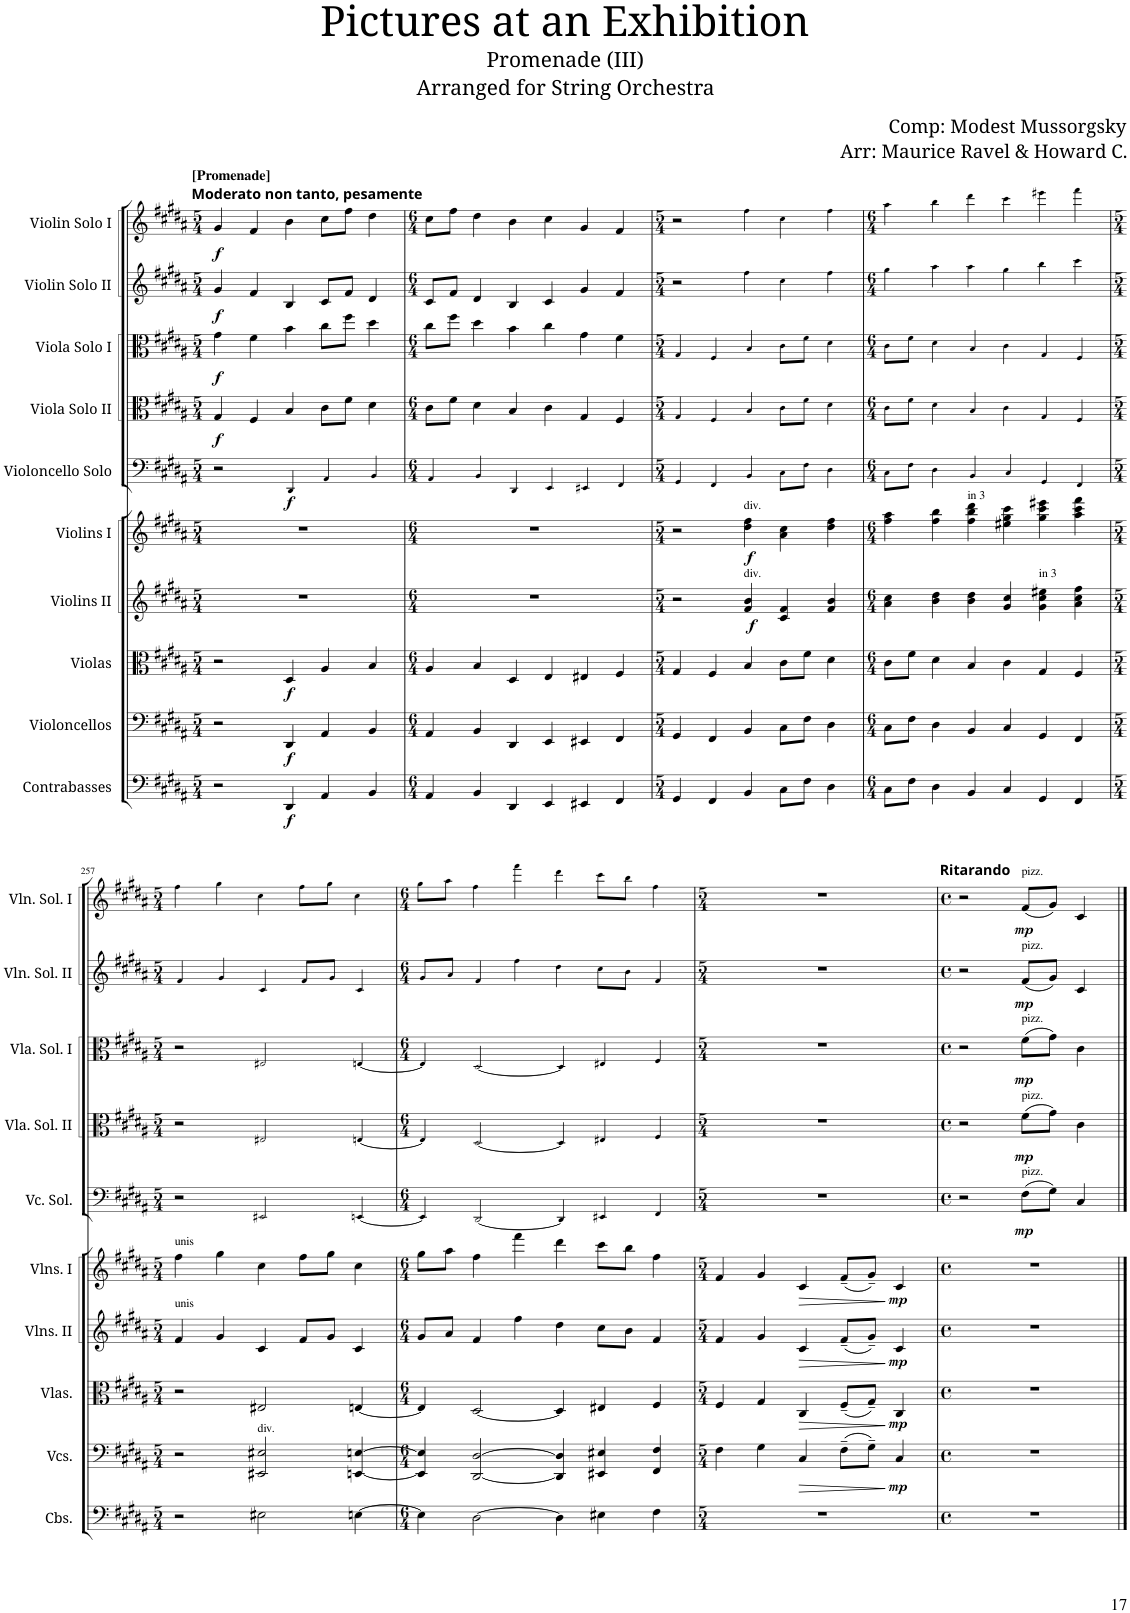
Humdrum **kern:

**kern	**dynam	**kern	**dynam	**kern	**dynam	**kern	**dynam	**kern	**dynam	**kern	**dynam	**kern	**dynam	**kern	**dynam	**kern	**dynam	**kern	**dynam
*part10	*part10	*part9	*part9	*part8	*part8	*part7	*part7	*part6	*part6	*part5	*part5	*part4	*part4	*part3	*part3	*part2	*part2	*part1	*part1
*staff10	*staff10	*staff9	*staff9	*staff8	*staff8	*staff7	*staff7	*staff6	*staff6	*staff5	*staff5	*staff4	*staff4	*staff3	*staff3	*staff2	*staff2	*staff1	*staff1
*I"Contrabasses	*	*I"Violoncellos	*	*I"Violas	*	*I"Violins II	*	*I"Violins I	*	*I"Violoncello Solo	*	*I"Viola Solo II	*	*I"Viola Solo I	*	*I"Violin Solo II	*	*I"Violin Solo I	*
*I'Cbs.	*	*I'Vcs.	*	*I'Vlas.	*	*I'Vlns. II	*	*I'Vlns. I	*	*I'Vc. Sol.	*	*I'Vla. Sol. II	*	*I'Vla. Sol. I	*	*I'Vln. Sol. II	*	*I'Vln. Sol. I	*
*clefF4	*	*clefF4	*	*clefC3	*	*clefG2	*	*clefG2	*	*clefF4	*	*clefC3	*	*clefC3	*	*clefG2	*	*clefG2	*
*Trd7c12	*	*	*	*	*	*	*	*	*	*	*	*	*	*	*	*	*	*	*
*k[f#c#g#d#a#]	*	*k[f#c#g#d#a#]	*	*k[f#c#g#d#a#]	*	*k[f#c#g#d#a#]	*	*k[f#c#g#d#a#]	*	*k[f#c#g#d#a#]	*	*k[f#c#g#d#a#]	*	*k[f#c#g#d#a#]	*	*k[f#c#g#d#a#]	*	*k[f#c#g#d#a#]	*
*M5/4	*	*M5/4	*	*M5/4	*	*M5/4	*	*M5/4	*	*M5/4	*	*M5/4	*	*M5/4	*	*M5/4	*	*M5/4	*
=253	=253	=253	=253	=253	=253	=253	=253	=253	=253	=253	=253	=253	=253	=253	=253	=253	=253	=253	=253
!	!	!	!	!	!	!	!	!	!	!	!	!	!	!	!	!	!	!LO:TX:a:B:t=[Promenade]	!
!	!	!	!	!	!	!	!	!	!	!	!	!	!	!	!	!	!	!LO:TX:a:t=Moderato non tanto, pesamente	!
!	!	!	!	!	!	!	!	!	!	!	!	!	!LO:DY:b	!	!LO:DY:b	!	!LO:DY:b	!	!LO:DY:b
2r	.	2r	.	2r	.	4%5r	.	4%5r	.	2r	.	4G#/	f	4g#\	f	4g#/	f	4g#/	f
.	.	.	.	.	.	.	.	.	.	.	.	4F#/	.	4f#\	.	4f#/	.	4f#/	.
!	!LO:DY:b	!	!LO:DY:b	!	!LO:DY:b	!	!	!	!	!	!LO:DY:b	!	!	!	!	!	!	!	!
4DD#/	f	4DD#/	f	4D#/	f	.	.	.	.	4DD#/	f	4B/	.	4b\	.	4B/	.	4b\	.
4AA#/	.	4AA#/	.	4A#/	.	.	.	.	.	4AA#/	.	8c#\L	.	8cc#\L	.	8c#/L	.	8cc#\L	.
.	.	.	.	.	.	.	.	.	.	.	.	8f#\J	.	8ff#\J	.	8f#/J	.	8ff#\J	.
4BB/	.	4BB/	.	4B/	.	.	.	.	.	4BB/	.	4d#\	.	4dd#\	.	4d#/	.	4dd#\	.
=254	=254	=254	=254	=254	=254	=254	=254	=254	=254	=254	=254	=254	=254	=254	=254	=254	=254	=254	=254
*M6/4	*	*M6/4	*	*M6/4	*	*M6/4	*	*M6/4	*	*M6/4	*	*M6/4	*	*M6/4	*	*M6/4	*	*M6/4	*
4AA#/	.	4AA#/	.	4A#/	.	1.r	.	1.r	.	4AA#/	.	8c#\L	.	8cc#\L	.	8c#/L	.	8cc#\L	.
.	.	.	.	.	.	.	.	.	.	.	.	8f#\J	.	8ff#\J	.	8f#/J	.	8ff#\J	.
4BB/	.	4BB/	.	4B/	.	.	.	.	.	4BB/	.	4d#\	.	4dd#\	.	4d#/	.	4dd#\	.
4DD#/	.	4DD#/	.	4D#/	.	.	.	.	.	4DD#/	.	4B/	.	4b\	.	4B/	.	4b\	.
4EE/	.	4EE/	.	4E/	.	.	.	.	.	4EE/	.	4c#\	.	4cc#\	.	4c#/	.	4cc#\	.
4EE#X/	.	4EE#X/	.	4E#X/	.	.	.	.	.	4EE#X/	.	4G#/	.	4g#\	.	4g#/	.	4g#/	.
4FF#/	.	4FF#/	.	4F#/	.	.	.	.	.	4FF#/	.	4F#/	.	4f#\	.	4f#/	.	4f#/	.
=255	=255	=255	=255	=255	=255	=255	=255	=255	=255	=255	=255	=255	=255	=255	=255	=255	=255	=255	=255
*M5/4	*	*M5/4	*	*M5/4	*	*M5/4	*	*M5/4	*	*M5/4	*	*M5/4	*	*M5/4	*	*M5/4	*	*M5/4	*
4GG#/	.	4GG#/	.	4G#/	.	2r	.	2r	.	4GG#/	.	4G#/	.	4G#/	.	2r	.	2r	.
4FF#/	.	4FF#/	.	4F#/	.	.	.	.	.	4FF#/	.	4F#/	.	4F#/	.	.	.	.	.
!	!	!	!	!	!	!	!	!LO:TX:a:t=div.	!	!	!	!	!	!	!	!	!	!	!
!	!	!	!	!	!	!LO:TX:a:t=div.	!	!	!	!	!	!	!	!	!	!	!	!	!
!	!	!	!	!	!	!	!LO:DY:b	!	!LO:DY:b	!	!	!	!	!	!	!	!	!	!
4BB/	.	4BB/	.	4B/	.	4f#/ 4b/	f	4dd#\ 4ff#\	f	4BB/	.	4B/	.	4B/	.	4ff#\	.	4ff#\	.
8C#\L	.	8C#\L	.	8c#\L	.	4c#/ 4f#/	.	4a#\ 4cc#\	.	8C#\L	.	8c#\L	.	8c#\L	.	4cc#\	.	4cc#\	.
8F#\J	.	8F#\J	.	8f#\J	.	.	.	.	.	8F#\J	.	8f#\J	.	8f#\J	.	.	.	.	.
4D#\	.	4D#\	.	4d#\	.	4f#/ 4b/	.	4dd#\ 4ff#\	.	4D#\	.	4d#\	.	4d#\	.	4ff#\	.	4ff#\	.
=256	=256	=256	=256	=256	=256	=256	=256	=256	=256	=256	=256	=256	=256	=256	=256	=256	=256	=256	=256
*M6/4	*	*M6/4	*	*M6/4	*	*M6/4	*	*M6/4	*	*M6/4	*	*M6/4	*	*M6/4	*	*M6/4	*	*M6/4	*
8C#\L	.	8C#\L	.	8c#\L	.	4a#\ 4cc#\	.	4ff#\ 4aa#\	.	8C#\L	.	8c#\L	.	8c#\L	.	4gg#\	.	4aa#\	.
8F#\J	.	8F#\J	.	8f#\J	.	.	.	.	.	8F#\J	.	8f#\J	.	8f#\J	.	.	.	.	.
4D#\	.	4D#\	.	4d#\	.	4b\ 4dd#\	.	4ff#\ 4bb\	.	4D#\	.	4d#\	.	4d#\	.	4aa#\	.	4bb\	.
!	!	!	!	!	!	!	!	!LO:TX:a:t=in 3	!	!	!	!	!	!	!	!	!	!	!
4BB/	.	4BB/	.	4B/	.	4b\ 4dd#\	.	4ff#\ 4bb\ 4ddd#\	.	4BB/	.	4B/	.	4B/	.	4aa#\	.	4ddd#\	.
4C#/	.	4C#/	.	4c#\	.	4g#/ 4cc#/	.	4ee#X\ 4gg#\ 4ccc#\	.	4C#/	.	4c#\	.	4c#\	.	4gg#\	.	4ccc#\	.
!	!	!	!	!	!	!LO:TX:a:t=in 3	!	!	!	!	!	!	!	!	!	!	!	!	!
4GG#/	.	4GG#/	.	4G#/	.	4g#\ 4cc#\ 4ee#X\	.	4gg#\ 4ccc#\ 4eee#X\	.	4GG#/	.	4G#/	.	4G#/	.	4bb\	.	4eee#X\	.
4FF#/	.	4FF#/	.	4F#/	.	4a#\ 4cc#\ 4ff#\	.	4aa#\ 4ccc#\ 4fff#\	.	4FF#/	.	4F#/	.	4F#/	.	4ccc#\	.	4fff#\	.
!!LO:LB:g=z
=257	=257	=257	=257	=257	=257	=257	=257	=257	=257	=257	=257	=257	=257	=257	=257	=257	=257	=257	=257
*M5/4	*	*M5/4	*	*M5/4	*	*M5/4	*	*M5/4	*	*M5/4	*	*M5/4	*	*M5/4	*	*M5/4	*	*M5/4	*
!	!	!	!	!	!	!	!	!LO:TX:a:t=unis	!	!	!	!	!	!	!	!	!	!	!
!	!	!	!	!	!	!LO:TX:a:t=unis	!	!	!	!	!	!	!	!	!	!	!	!	!
2r	.	2r	.	2r	.	4f#/	.	4ff#\	.	2r	.	2r	.	2r	.	4f#/	.	4ff#\	.
.	.	.	.	.	.	4g#/	.	4gg#\	.	.	.	.	.	.	.	4g#/	.	4gg#\	.
!	!	!LO:TX:a:t=div.	!	!	!	!	!	!	!	!	!	!	!	!	!	!	!	!	!
2E#X\	.	2EE#X/ 2E#X/	.	2E#X/	.	4c#/	.	4cc#\	.	2EE#X/	.	2E#X/	.	2E#X/	.	4c#/	.	4cc#\	.
.	.	.	.	.	.	8f#/L	.	8ff#\L	.	.	.	.	.	.	.	8f#/L	.	8ff#\L	.
.	.	.	.	.	.	8g#/J	.	8gg#\J	.	.	.	.	.	.	.	8g#/J	.	8gg#\J	.
[4En\	.	[4EEn/ [4En/	.	[4En/	.	4c#/	.	4cc#\	.	4EEn/	.	4En/	.	4En/	.	4c#/	.	4cc#\	.
=258	=258	=258	=258	=258	=258	=258	=258	=258	=258	=258	=258	=258	=258	=258	=258	=258	=258	=258	=258
*M6/4	*	*M6/4	*	*M6/4	*	*M6/4	*	*M6/4	*	*M6/4	*	*M6/4	*	*M6/4	*	*M6/4	*	*M6/4	*
4E\]	.	4EE/] 4E/]	.	4E/]	.	8g#/L	.	8gg#\L	.	4EE/	.	4E/	.	4E/	.	8g#/L	.	8gg#\L	.
.	.	.	.	.	.	8a#/J	.	8aa#\J	.	.	.	.	.	.	.	8a#/J	.	8aa#\J	.
[2D#\	.	[2DD#/ [2D#/	.	[2D#/	.	4f#/	.	4ff#\	.	2DD#/	.	2D#/	.	2D#/	.	4f#/	.	4ff#\	.
.	.	.	.	.	.	4ff#\	.	4fff#\	.	.	.	.	.	.	.	4ff#\	.	4fff#\	.
4D#\]	.	4DD#/] 4D#/]	.	4D#/]	.	4dd#\	.	4ddd#\	.	4DD#/	.	4D#/	.	4D#/	.	4dd#\	.	4ddd#\	.
4E#X\	.	4EE#X/ 4E#X/	.	4E#X/	.	8cc#\L	.	8ccc#\L	.	4EE#X/	.	4E#X/	.	4E#X/	.	8cc#\L	.	8ccc#\L	.
.	.	.	.	.	.	8b\J	.	8bb\J	.	.	.	.	.	.	.	8b\J	.	8bb\J	.
4F#\	.	4FF#/ 4F#/	.	4F#/	.	4f#/	.	4ff#\	.	4FF#/	.	4F#/	.	4F#/	.	4f#/	.	4ff#\	.
=259	=259	=259	=259	=259	=259	=259	=259	=259	=259	=259	=259	=259	=259	=259	=259	=259	=259	=259	=259
*M5/4	*	*M5/4	*	*M5/4	*	*M5/4	*	*M5/4	*	*M5/4	*	*M5/4	*	*M5/4	*	*M5/4	*	*M5/4	*
4%5r	.	4F#\	.	4F#/	.	4f#/	.	4f#/	.	4%5r	.	4%5r	.	4%5r	.	4%5r	.	4%5r	.
.	.	4G#\	.	4G#/	.	4g#/	.	4g#/	.	.	.	.	.	.	.	.	.	.	.
!	!	!	!LO:HP:b	!	!LO:HP:b	!	!LO:HP:b	!	!LO:HP:b	!	!	!	!	!	!	!	!	!	!
.	.	4C#/	>	4C#/	>	4c#/	>	4c#/	>	.	.	.	.	.	.	.	.	.	.
.	.	(8F#~\L	.	(8F#~/L	.	(8f#~/L	.	(8f#~/L	.	.	.	.	.	.	.	.	.	.	.
.	.	8G#~\J)	.	8G#~/J)	.	8g#~/J)	.	8g#~/J)	.	.	.	.	.	.	.	.	.	.	.
!	!	!	!LO:DY:n=1:b	!	!LO:DY:n=1:b	!	!LO:DY:n=1:b	!	!LO:DY:n=1:b	!	!	!	!	!	!	!	!	!	!
.	.	4C#/	] mp	4C#/	] mp	4c#/	] mp	4c#/	] mp	.	.	.	.	.	.	.	.	.	.
=260	=260	=260	=260	=260	=260	=260	=260	=260	=260	=260	=260	=260	=260	=260	=260	=260	=260	=260	=260
*M4/4	*	*M4/4	*	*M4/4	*	*M4/4	*	*M4/4	*	*M4/4	*	*M4/4	*	*M4/4	*	*M4/4	*	*M4/4	*
*met(c)	*	*met(c)	*	*met(c)	*	*met(c)	*	*met(c)	*	*met(c)	*	*met(c)	*	*met(c)	*	*met(c)	*	*met(c)	*
!	!	!	!	!	!	!	!	!	!	!	!	!	!	!	!	!	!	!LO:TX:a:B:t=Ritarando	!
1r	.	1r	.	1r	.	1r	.	1r	.	2r	.	2r	.	2r	.	2r	.	2r	.
!	!	!	!	!	!	!	!	!	!	!	!	!	!	!	!	!	!	!LO:TX:a:t=pizz.	!
!	!	!	!	!	!	!	!	!	!	!	!	!	!	!	!	!LO:TX:a:t=pizz.	!	!	!
!	!	!	!	!	!	!	!	!	!	!	!	!	!	!LO:TX:a:t=pizz.	!	!	!	!	!
!	!	!	!	!	!	!	!	!	!	!	!	!LO:TX:a:t=pizz.	!	!	!	!	!	!	!
!	!	!	!	!	!	!	!	!	!	!LO:TX:a:t=pizz.	!	!	!	!	!	!	!	!	!
!	!	!	!	!	!	!	!	!	!	!	!LO:DY:b	!	!LO:DY:b	!	!LO:DY:b	!	!LO:DY:b	!	!LO:DY:b
.	.	.	.	.	.	.	.	.	.	(8F#\L	mp	(8f#\L	mp	(8f#\L	mp	(8f#/L	mp	(8f#/L	mp
.	.	.	.	.	.	.	.	.	.	8G#\J)	.	8g#\J)	.	8g#\J)	.	8g#/J)	.	8g#/J)	.
.	.	.	.	.	.	.	.	.	.	4C#/	.	4c#\	.	4c#\	.	4c#/	.	4c#/	.
==	==	==	==	==	==	==	==	==	==	==	==	==	==	==	==	==	==	==	==
*-	*-	*-	*-	*-	*-	*-	*-	*-	*-	*-	*-	*-	*-	*-	*-	*-	*-	*-	*-
